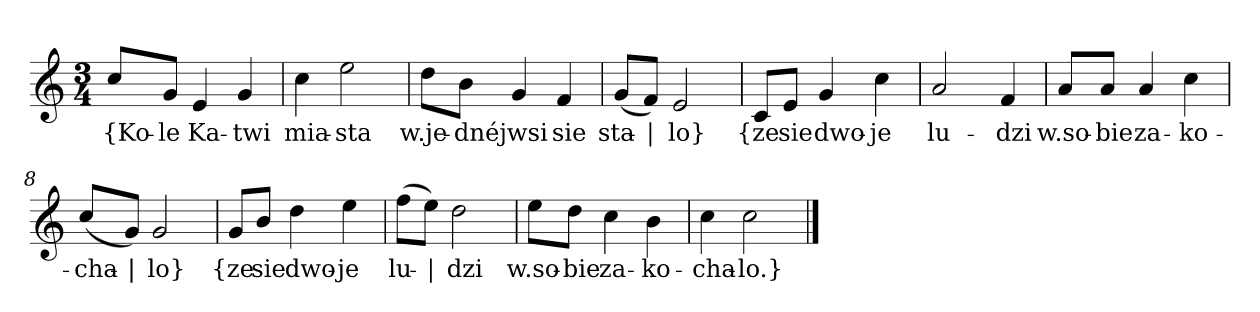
**kern	**text
*part1	*part1
*staff1	*staff1
*clefG2	*
*k[]	*
*C:	*
*M3/4	*
=	=
8cc/L	{Ko-
8g/J	-le
4e	Ka-
4g	-twi
=2	=2
4cc	mia-
2ee	-sta
=3	=3
8dd\L	w.je-
8b\J	-dnéj
4g	wsi
4f	sie
=4	=4
(8g/L	sta-
8f/J)	|
2e	-lo}
=5y	=5y
8c/L	{ze
8e/J	sie
4g	dwo-
4cc	-je
=6	=6
2a	lu-
4f	-dzi
=7	=7
8a/L	w.so-
8a/J	-bie
4a	za-
4cc	-ko-
=8	=8
(8cc/L	-cha-
8g/J)	|
2g	-lo}
=9y	=9y
8g/L	{ze
8b/J	sie
4dd	dwo-
4ee	-je
=10	=10
(8ff\L	lu-
8ee\J)	|
2dd	-dzi
=11	=11
8ee\L	w.so-
8dd\J	-bie
4cc	za-
4b	-ko-
=12	=12
4cc	-cha-
2cc	-lo.}
==	==
*-	*-
